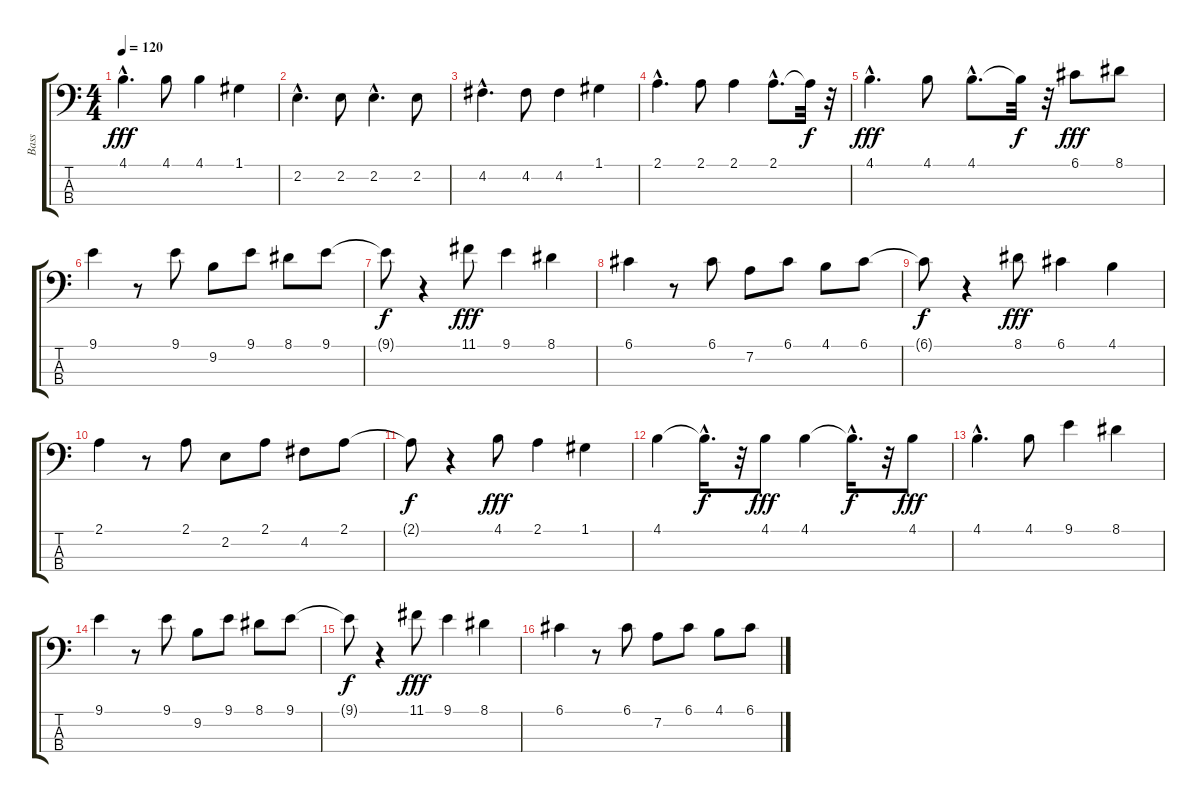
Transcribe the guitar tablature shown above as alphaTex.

\track ("Bass" "Bass") {instrument electricbassfinger}
\staff {score tabs}
\tuning (G2 D2 A1 E1) {hide}
\ts (4 4)
\tempo 120
\clef f4
\ks c
4.1{hac}.4{d dy fff} 4.1.8 4.1.4 1.1.4 |
2.2{hac}.4{d} 2.2.8 2.2{hac}.4{d} 2.2.8 |
4.2{hac}.4{d} 4.2.8 4.2.4 1.1.4 |
2.1{hac}.4{d} 2.1.8 2.1.4 2.1{hac}.8{d} 2.1{t}.32{dy f} r.32 |
4.1{hac}.4{d dy fff} 4.1.8 4.1{hac}.8{d} 4.1{t}.32{dy f} r.32 6.1.8{dy fff} 8.1.8 |
9.1.4 r.8 9.1.8 9.2.8 9.1.8 8.1.8 9.1.8 |
9.1{t}.8{dy f} r.4 11.1.8{dy fff} 9.1.4 8.1.4 |
6.1.4 r.8 6.1.8 7.2.8 6.1.8 4.1.8 6.1.8 |
6.1{t}.8{dy f} r.4 8.1.8{dy fff} 6.1.4 4.1.4 |
2.1.4 r.8 2.1.8 2.2.8 2.1.8 4.2.8 2.1.8 |
2.1{t}.8{dy f} r.4 4.1.8{dy fff} 2.1.4 1.1.4 |
4.1.4 4.1{hac t}.16{d dy f} r.32 4.1.8{dy fff} 4.1.4 4.1{hac t}.16{d dy f} r.32 4.1.8{dy fff} |
4.1{hac}.4{d} 4.1.8 9.1.4 8.1.4 |
9.1.4 r.8 9.1.8 9.2.8 9.1.8 8.1.8 9.1.8 |
9.1{t}.8{dy f} r.4 11.1.8{dy fff} 9.1.4 8.1.4 |
6.1.4 r.8 6.1.8 7.2.8 6.1.8 4.1.8 6.1.8
